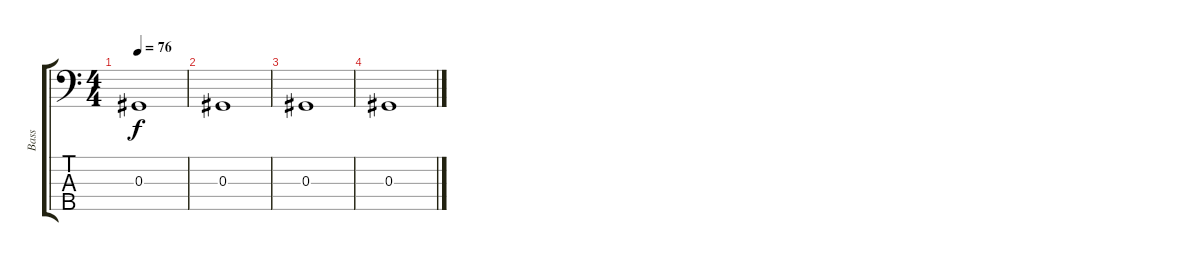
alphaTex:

\track ("Bass" "Bass") {instrument electricbassfinger}
\staff {score tabs}
\tuning (Gb2 Db2 Ab1 Eb1 Bb0) {hide}
\ts (4 4)
\tempo 76
\clef f4
\ks c
0.3.1{dy f} |
0.3.1 |
0.3.1 |
0.3.1
